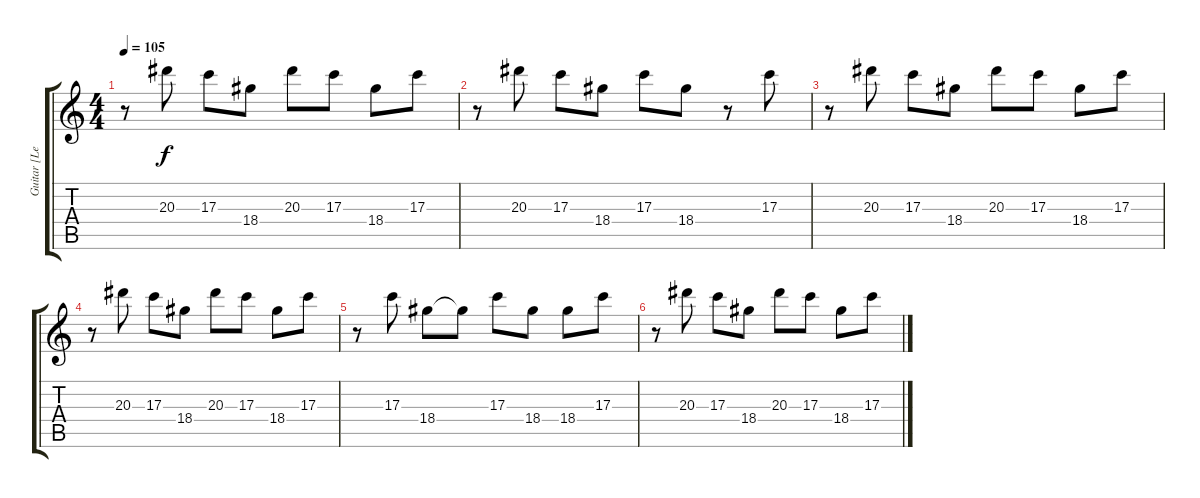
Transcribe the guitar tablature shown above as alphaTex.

\track ("Guitar [Lead]" "Guitar [Le") {instrument electricguitarclean}
\staff {score tabs}
\tuning (E4 B3 G3 D3 A2 E2) {hide}
\ts (4 4)
\tempo 105
\clef g2
\ks c
r.8{dy f} 20.3.8 17.3.8 18.4.8 20.3.8 17.3.8 18.4.8 17.3.8 |
r.8 20.3.8 17.3.8 18.4.8 17.3.8 18.4.8 r.8 17.3.8 |
r.8 20.3.8 17.3.8 18.4.8 20.3.8 17.3.8 18.4.8 17.3.8 |
r.8 20.3.8 17.3.8 18.4.8 20.3.8 17.3.8 18.4.8 17.3.8 |
r.8 17.3.8 18.4.8 18.4{t}.8 17.3.8 18.4.8 18.4.8 17.3.8 |
r.8 20.3.8 17.3.8 18.4.8 20.3.8 17.3.8 18.4.8 17.3.8
